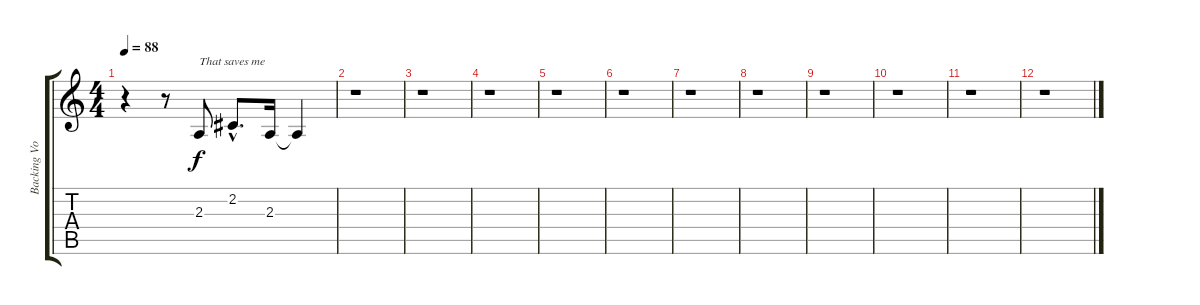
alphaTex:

\track ("Backing Vocals" "Backing Vo") {instrument altosax}
\staff {score tabs}
\tuning (E4 B3 G3 D3 A2 E2) {hide}
\ts (4 4)
\tempo 88
\clef g2
\ks c
r.4{dy f} r.8 2.3.8{txt "That saves me"} 2.2{hac}.8{d} 2.3.16 2.3{t}.4 |
r.1 |
r.1 |
r.1 |
r.1 |
r.1 |
r.1 |
r.1 |
r.1 |
r.1 |
r.1 |
r.1
